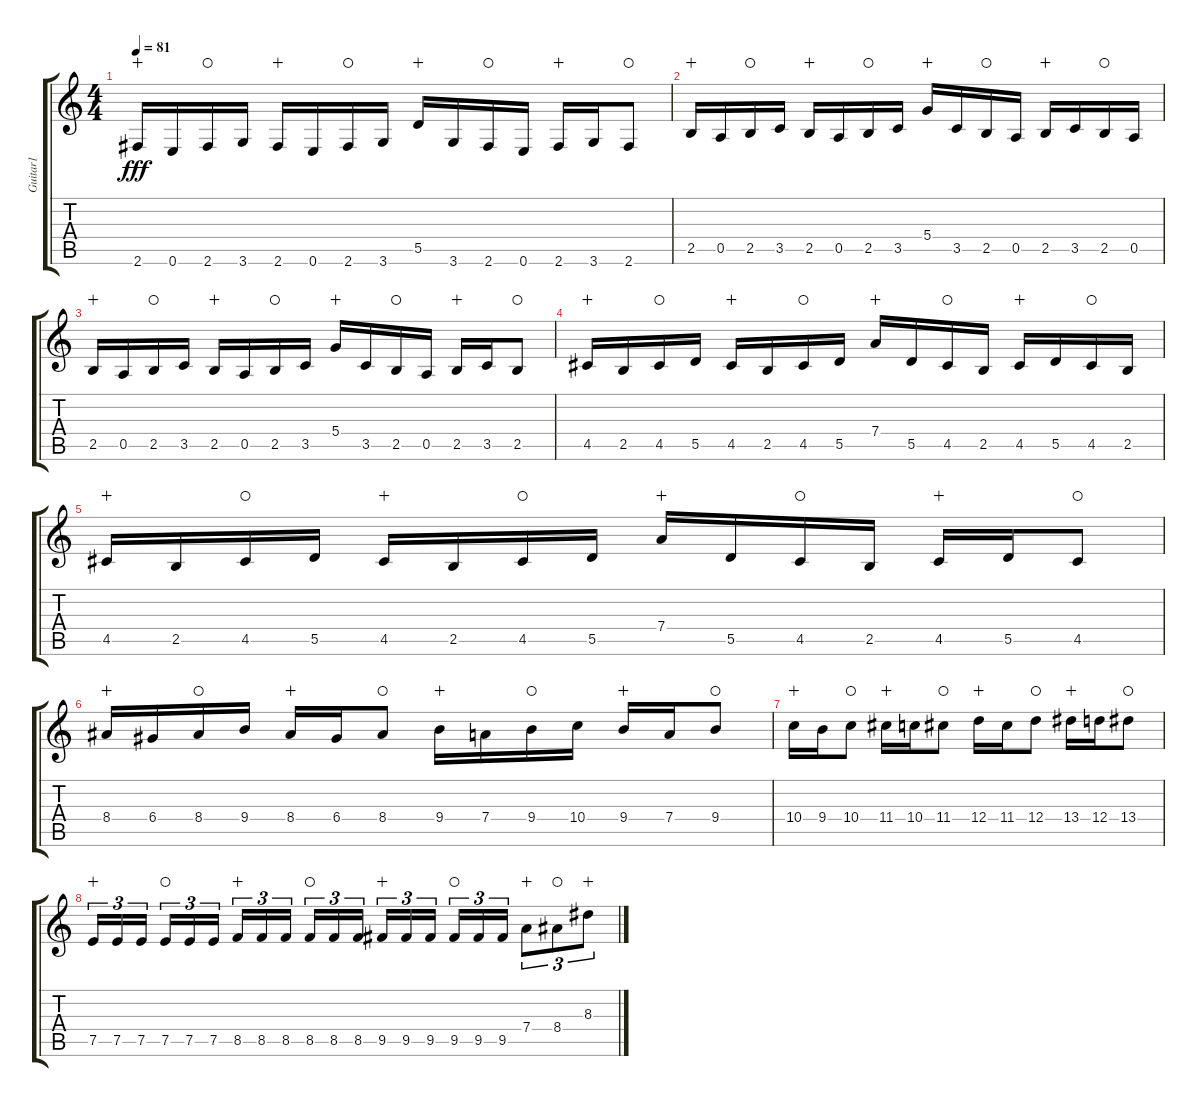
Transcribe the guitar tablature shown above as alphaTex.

\track ("Guitar1" "Guitar1") {instrument overdrivenguitar}
\staff {score tabs}
\tuning (E4 B3 G3 D3 A2 E2) {hide}
\ts (4 4)
\tempo 81
\clef g2
\ks c
2.6.16{dy fff wahc} 0.6.16 2.6.16{waho} 3.6.16 2.6.16{wahc} 0.6.16 2.6.16{waho} 3.6.16 5.5.16{wahc} 3.6.16 2.6.16{waho} 0.6.16 2.6.16{wahc} 3.6.16 2.6.8{waho} |
2.5.16{wahc} 0.5.16 2.5.16{waho} 3.5.16 2.5.16{wahc} 0.5.16 2.5.16{waho} 3.5.16 5.4.16{wahc} 3.5.16 2.5.16{waho} 0.5.16 2.5.16{wahc} 3.5.16 2.5.16{waho} 0.5.16 |
2.5.16{wahc} 0.5.16 2.5.16{waho} 3.5.16 2.5.16{wahc} 0.5.16 2.5.16{waho} 3.5.16 5.4.16{wahc} 3.5.16 2.5.16{waho} 0.5.16 2.5.16{wahc} 3.5.16 2.5.8{waho} |
4.5.16{wahc} 2.5.16 4.5.16{waho} 5.5.16 4.5.16{wahc} 2.5.16 4.5.16{waho} 5.5.16 7.4.16{wahc} 5.5.16 4.5.16{waho} 2.5.16 4.5.16{wahc} 5.5.16 4.5.16{waho} 2.5.16 |
4.5.16{wahc} 2.5.16 4.5.16{waho} 5.5.16 4.5.16{wahc} 2.5.16 4.5.16{waho} 5.5.16 7.4.16{wahc} 5.5.16 4.5.16{waho} 2.5.16 4.5.16{wahc} 5.5.16 4.5.8{waho} |
8.4.16{wahc} 6.4.16 8.4.16{waho} 9.4.16 8.4.16{wahc} 6.4.16 8.4.8{waho} 9.4.16{wahc} 7.4.16 9.4.16{waho} 10.4.16 9.4.16{wahc} 7.4.16 9.4.8{waho} |
10.4.16{wahc} 9.4.16 10.4.8{waho} 11.4.16{wahc} 10.4.16 11.4.8{waho} 12.4.16{wahc} 11.4.16 12.4.8{waho} 13.4.16{wahc} 12.4.16 13.4.8{waho} |
7.5.16{tu (3 2) wahc} 7.5.16{tu (3 2)} 7.5.16{tu (3 2) beam splitsecondary} 7.5.16{tu (3 2) waho} 7.5.16{tu (3 2)} 7.5.16{tu (3 2)} 8.5.16{tu (3 2) wahc} 8.5.16{tu (3 2)} 8.5.16{tu (3 2) beam splitsecondary} 8.5.16{tu (3 2) waho} 8.5.16{tu (3 2)} 8.5.16{tu (3 2)} 9.5.16{tu (3 2) wahc} 9.5.16{tu (3 2)} 9.5.16{tu (3 2) beam splitsecondary} 9.5.16{tu (3 2) waho} 9.5.16{tu (3 2)} 9.5.16{tu (3 2)} 7.4.8{tu (3 2) wahc} 8.4.8{tu (3 2) waho} 8.3.8{tu (3 2) wahc}
